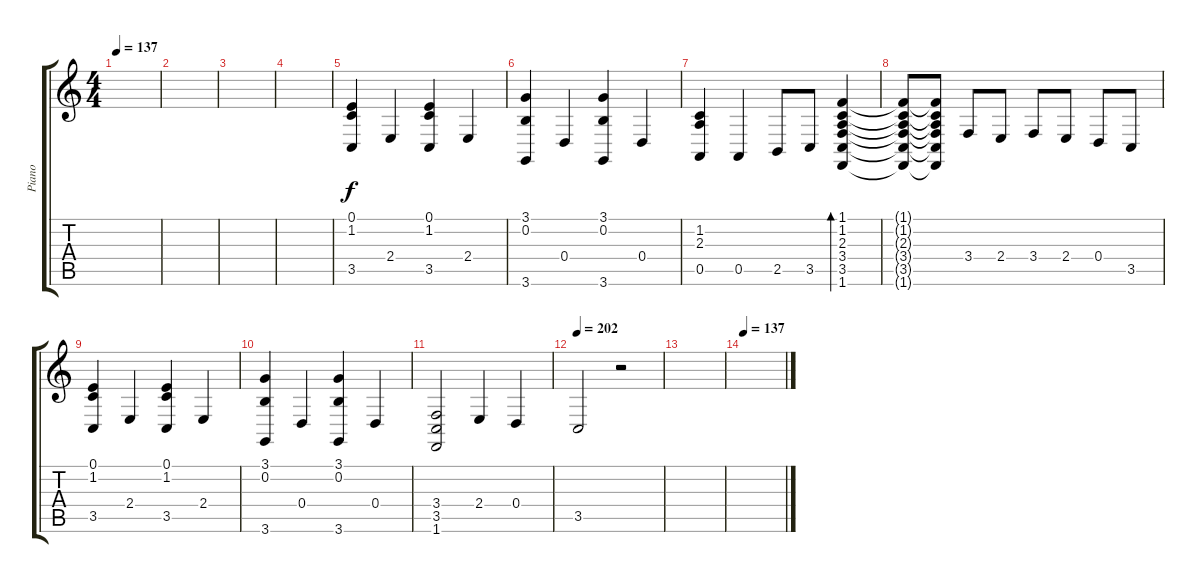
\track ("Piano" "Piano") {instrument acousticgrandpiano}
\staff {score tabs}
\tuning (E4 B3 G3 D3 A2 E2) {hide}
\ts (4 4)
\tempo 137
\clef g2
\ks c
|
|
|
|
(0.1 1.2 3.5).4 2.4.4 (0.1 1.2 3.5).4 2.4.4 |
(3.1 0.2 3.6).4 0.4.4 (3.1 0.2 3.6).4 0.4.4 |
(1.2 2.3 0.5).4 0.5.4 2.5.8 3.5.8 (1.1 1.2 2.3 3.4 3.5 1.6).4{bd 120} |
(1.1{t} 1.2{t} 2.3{t} 3.4{t} 3.5{t} 1.6{t}).8 (1.1{t} 1.2{t} 2.3{t} 3.4{t} 3.5{t} 1.6{t}).8 3.4.8 2.4.8 3.4.8 2.4.8 0.4.8 3.5.8 |
(0.1 1.2 3.5).4 2.4.4 (0.1 1.2 3.5).4 2.4.4 |
(3.1 0.2 3.6).4 0.4.4 (3.1 0.2 3.6).4 0.4.4 |
(3.4 3.5 1.6).2 2.4.4 0.4.4 |
\tempo 202
3.5.2 r.2 |
|
\tempo 137
